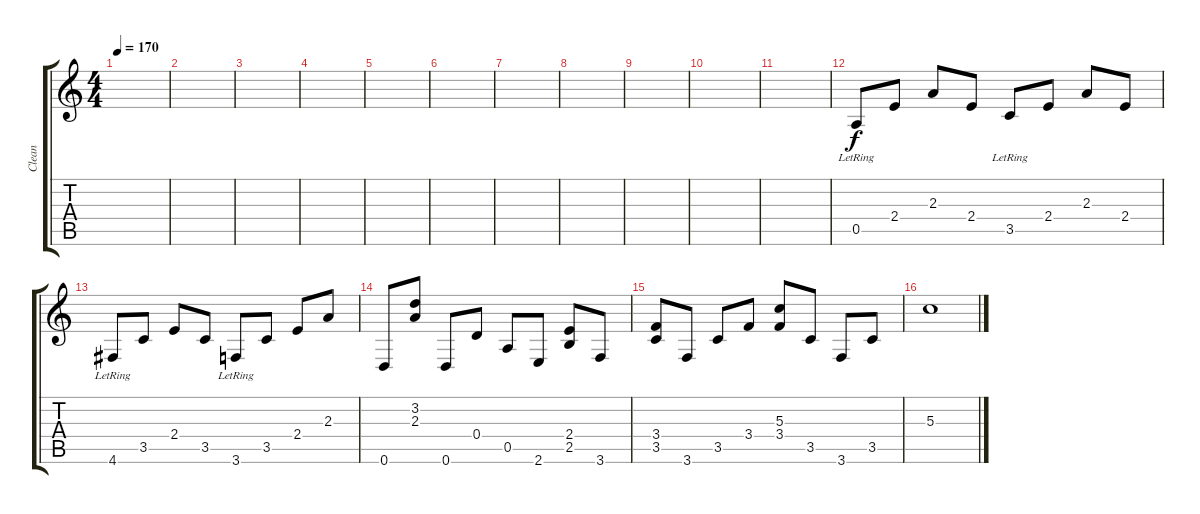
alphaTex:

\track ("Clean" "Clean") {instrument acousticguitarsteel}
\staff {score tabs}
\tuning (E4 B3 G3 D3 A2 D2) {hide}
\ts (4 4)
\tempo 170
\clef g2
\ks c
|
|
|
|
|
|
|
|
|
|
|
0.5{lr}.8 2.4.8 2.3.8 2.4.8 3.5{lr}.8 2.4.8 2.3.8 2.4.8 |
4.6{lr}.8 3.5.8 2.4.8 3.5.8 3.6{lr}.8 3.5.8 2.4.8 2.3.8 |
0.6.8 (3.2 2.3).8 0.6.8 0.4.8 0.5.8 2.6.8 (2.4 2.5).8 3.6.8 |
(3.4 3.5).8 3.6.8 3.5.8 3.4.8 (5.3 3.4).8 3.5.8 3.6.8 3.5.8 |
5.3.1
